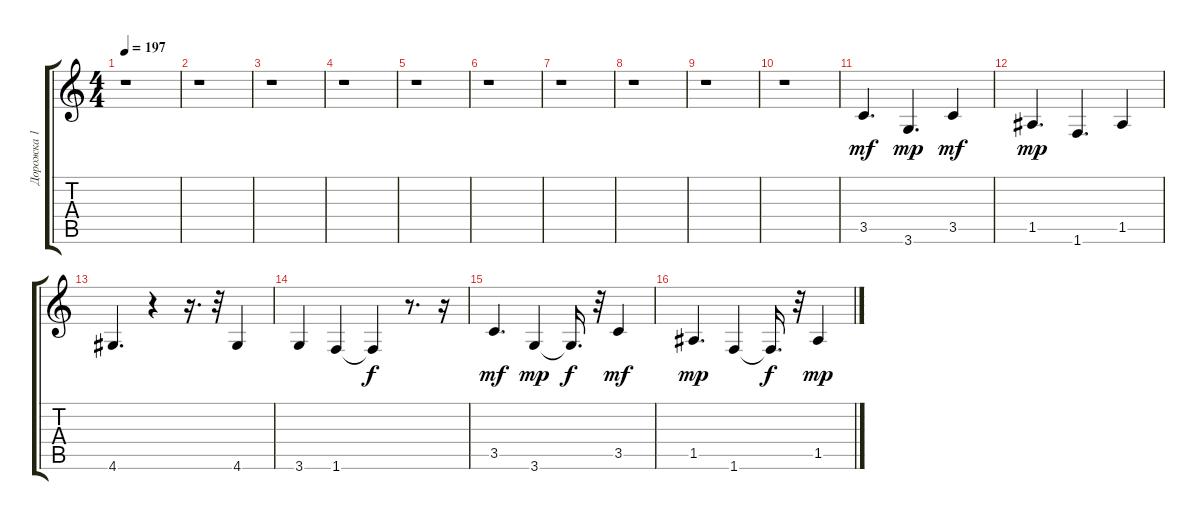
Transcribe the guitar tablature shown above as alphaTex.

\track ("Дорожка 1" "Дорожка 1") {instrument slapbass1}
\staff {score tabs}
\tuning (E4 B3 G3 D3 A2 E2) {hide}
\ts (4 4)
\tempo 197
\clef g2
\ks c
r.1{dy f} |
r.1 |
r.1 |
r.1 |
r.1 |
r.1 |
r.1 |
r.1 |
r.1 |
r.1 |
3.5.4{d dy mf} 3.6.4{d dy mp} 3.5.4{dy mf} |
1.5.4{d dy mp} 1.6.4{d} 1.5.4 |
4.6.4{d} r.4 r.16{d} r.32 4.6.4 |
3.6.4 1.6.4 1.6{t}.4{dy f} r.8{d} r.16 |
3.5.4{d dy mf} 3.6.4{dy mp} 3.6{t}.16{d dy f} r.32 3.5.4{dy mf} |
1.5.4{d dy mp} 1.6.4 1.6{t}.16{d dy f} r.32 1.5.4{dy mp}
